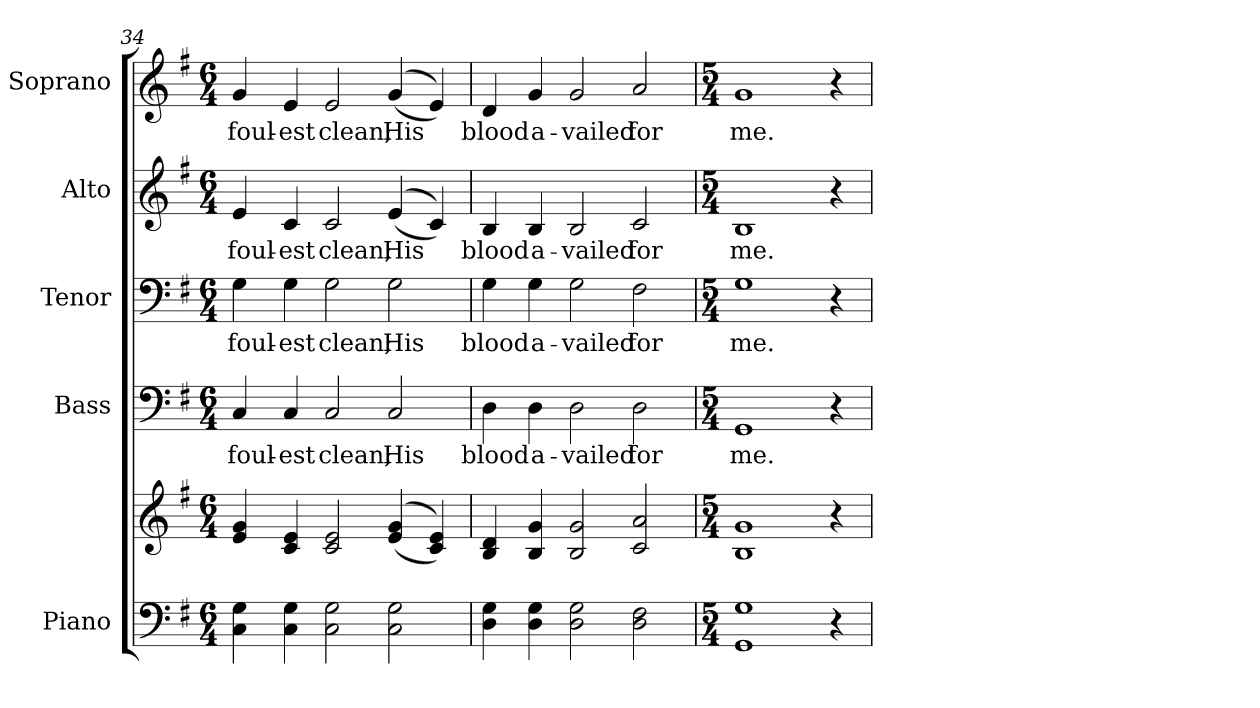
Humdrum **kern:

**kern	**kern	**kern	**text	**kern	**text	**kern	**text	**kern	**text
*part5	*part5	*part4	*part4	*part3	*part3	*part2	*part2	*part1	*part1
*staff6	*staff5	*staff4	*staff4	*staff3	*staff3	*staff2	*staff2	*staff1	*staff1
*I"Piano	*	*I"Bass	*	*I"Tenor	*	*I"Alto	*	*I"Soprano	*
*I'Pno.	*	*I'B.	*	*I'T.	*	*I'A.	*	*I'S.	*
*clefF4	*clefG2	*clefF4	*	*clefF4	*	*clefG2	*	*clefG2	*
*k[f#]	*k[f#]	*k[f#]	*	*k[f#]	*	*k[f#]	*	*k[f#]	*
*G:	*G:	*G:	*	*G:	*	*G:	*	*G:	*
*M6/4	*M6/4	*M6/4	*	*M6/4	*	*M6/4	*	*M6/4	*
=34	=34	=34	=34	=34	=34	=34	=34	=34	=34
!	!	!	!LO:LY:b:color=#000000	!	!	!	!	!	!
!	!	!	!	!	!LO:LY:b:color=#000000	!	!	!	!
!	!	!	!	!	!	!	!LO:LY:b:color=#000000	!	!
!	!	!	!	!	!	!	!	!	!LO:LY:b:color=#000000
4Ci\ 4Gi	4ei/ 4gi	4Ci/	foul-	4Gi\	foul-	4ei/	foul-	4gi/	foul-
!	!	!	!LO:LY:b:color=#000000	!	!	!	!	!	!
!	!	!	!	!	!LO:LY:b:color=#000000	!	!	!	!
!	!	!	!	!	!	!	!LO:LY:b:color=#000000	!	!
!	!	!	!	!	!	!	!	!	!LO:LY:b:color=#000000
4Ci\ 4Gi	4ci/ 4ei	4Ci/	-est	4Gi\	-est	4ci/	-est	4ei/	-est
!	!	!	!LO:LY:b:color=#000000	!	!	!	!	!	!
!	!	!	!	!	!LO:LY:b:color=#000000	!	!	!	!
!	!	!	!	!	!	!	!LO:LY:b:color=#000000	!	!
!	!	!	!	!	!	!	!	!	!LO:LY:b:color=#000000
2Ci\ 2Gi	2ci/ 2ei	2Ci/	clean;	2Gi\	clean;	2ci/	clean;	2ei/	clean;
!	!	!	!LO:LY:b:color=#000000	!	!	!	!	!	!
!	!	!	!	!	!LO:LY:b:color=#000000	!	!	!	!
!	!	!	!	!	!	!	!LO:LY:b:color=#000000	!	!
!	!	!	!	!	!	!	!	!	!LO:LY:b:color=#000000
2Ci\ 2Gi	((4ei/ 4gi	2Ci/	His	2Gi\	His	((4ei/	His	((4gi/	His
.	4ci/ 4ei))	.	.	.	.	4ci/))	.	4ei/))	.
=35	=35	=35	=35	=35	=35	=35	=35	=35	=35
!	!	!	!LO:LY:b:color=#000000	!	!	!	!	!	!
!	!	!	!	!	!LO:LY:b:color=#000000	!	!	!	!
!	!	!	!	!	!	!	!LO:LY:b:color=#000000	!	!
!	!	!	!	!	!	!	!	!	!LO:LY:b:color=#000000
4Di\ 4Gi	4Bi/ 4di	4Di\	blood	4Gi\	blood	4Bi/	blood	4di/	blood
!	!	!	!LO:LY:b:color=#000000	!	!	!	!	!	!
!	!	!	!	!	!LO:LY:b:color=#000000	!	!	!	!
!	!	!	!	!	!	!	!LO:LY:b:color=#000000	!	!
!	!	!	!	!	!	!	!	!	!LO:LY:b:color=#000000
4Di\ 4Gi	4Bi/ 4gi	4Di\	a-	4Gi\	a-	4Bi/	a-	4gi/	a-
!	!	!	!LO:LY:b:color=#000000	!	!	!	!	!	!
!	!	!	!	!	!LO:LY:b:color=#000000	!	!	!	!
!	!	!	!	!	!	!	!LO:LY:b:color=#000000	!	!
!	!	!	!	!	!	!	!	!	!LO:LY:b:color=#000000
2Di\ 2Gi	2Bi/ 2gi	2Di\	-vailed	2Gi\	-vailed	2Bi/	-vailed	2gi/	-vailed
!	!	!	!LO:LY:b:color=#000000	!	!	!	!	!	!
!	!	!	!	!	!LO:LY:b:color=#000000	!	!	!	!
!	!	!	!	!	!	!	!LO:LY:b:color=#000000	!	!
!	!	!	!	!	!	!	!	!	!LO:LY:b:color=#000000
2Di\ 2F#i	2ci/ 2ai	2Di\	for	2F#i\	for	2ci/	for	2ai/	for
=36	=36	=36	=36	=36	=36	=36	=36	=36	=36
*M5/4	*M5/4	*M5/4	*	*M5/4	*	*M5/4	*	*M5/4	*
!	!	!	!LO:LY:b:color=#000000	!	!	!	!	!	!
!	!	!	!	!	!LO:LY:b:color=#000000	!	!	!	!
!	!	!	!	!	!	!	!LO:LY:b:color=#000000	!	!
!	!	!	!	!	!	!	!	!	!LO:LY:b:color=#000000
1GGi 1Gi	1Bi 1gi	1GGi	me.	1Gi	me.	1Bi	me.	1gi	me.
4r	4r	4r	.	4r	.	4r	.	4r	.
=	=	=	=	=	=	=	=	=	=
*-	*-	*-	*-	*-	*-	*-	*-	*-	*-
